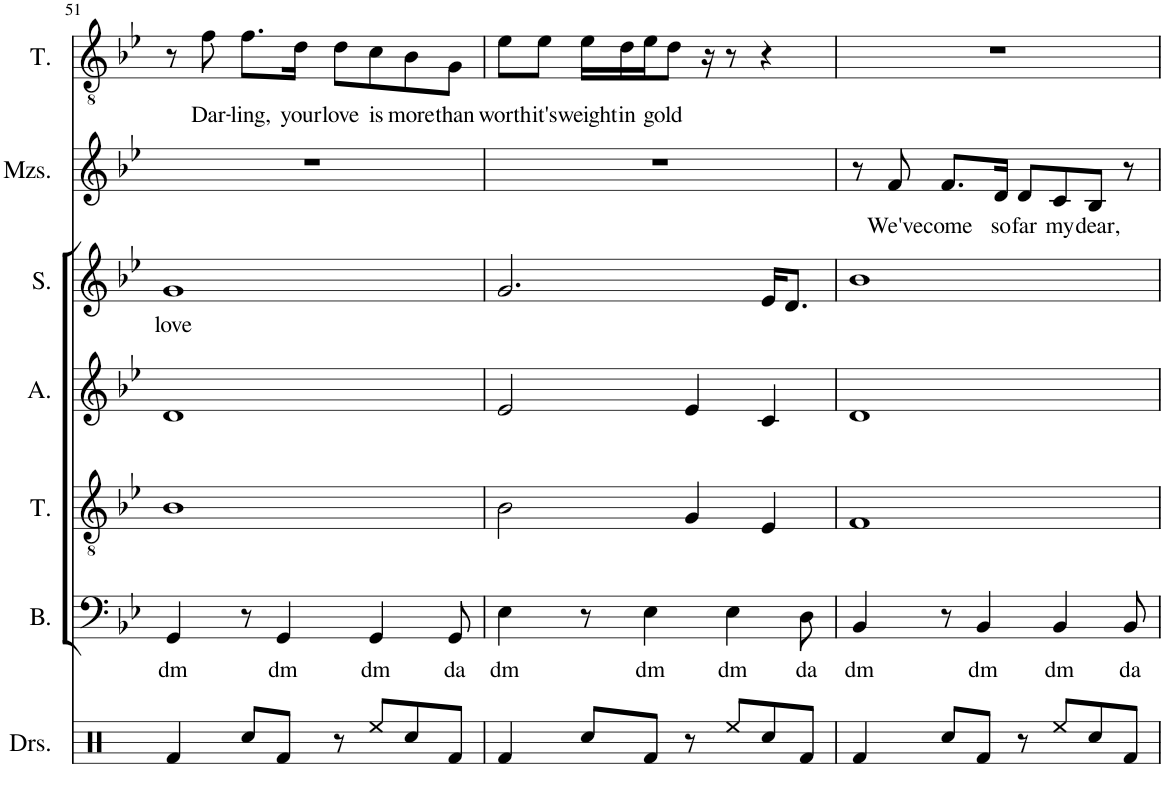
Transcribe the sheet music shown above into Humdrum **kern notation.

**kern	**kern	**text	**kern	**kern	**kern	**text	**kern	**text	**kern	**text
*part7	*part6	*part6	*part5	*part4	*part3	*part3	*part2	*part2	*part1	*part1
*staff7	*staff6	*staff6	*staff5	*staff4	*staff3	*staff3	*staff2	*staff2	*staff1	*staff1
*I"Drumset	*I"Bass	*	*I"Tenor	*I"Alto	*I"Soprano	*	*I"Mezzo-soprano	*	*I"Tenor	*
*I'Drs.	*I'B.	*	*I'T.	*I'A.	*I'S.	*	*I'Mzs.	*	*I'T.	*
!!LO:PB:g=z
*clefX	*clefF4	*	*clefGv2	*clefG2	*clefG2	*	*clefG2	*	*clefGv2	*
*k[]	*k[b-e-]	*	*k[b-e-]	*k[b-e-]	*k[b-e-]	*	*k[b-e-]	*	*k[b-e-]	*
*M4/4	*M4/4	*	*M4/4	*M4/4	*M4/4	*	*M4/4	*	*M4/4	*
=51	=51	=51	=51	=51	=51	=51	=51	=51	=51	=51
!	!	!LO:LY:b	!	!	!	!LO:LY:b	!	!	!	!
4Rf/	4GG/	dm	1B-	1d	1g	love	1r	.	8r	.
!	!	!	!	!	!	!	!	!	!	!LO:LY:b
.	.	.	.	.	.	.	.	.	8f\	Dar-
!	!	!	!	!	!	!	!	!	!	!LO:LY:b
8Rcc/L	8r	.	.	.	.	.	.	.	8.f\L	-ling,
!	!	!LO:LY:b	!	!	!	!	!	!	!	!
8Rf/J	4GG/	dm	.	.	.	.	.	.	.	.
!	!	!	!	!	!	!	!	!	!	!LO:LY:b
.	.	.	.	.	.	.	.	.	16d\Jk	your
!	!	!	!	!	!	!	!	!	!	!LO:LY:b
8r	.	.	.	.	.	.	.	.	8d\L	love
!	!	!LO:LY:b	!	!	!	!	!	!	!	!LO:LY:b
8Ree/L	4GG/	dm	.	.	.	.	.	.	8c\	is
!	!	!	!	!	!	!	!	!	!	!LO:LY:b
8Rcc/	.	.	.	.	.	.	.	.	8B-\	more
!	!	!LO:LY:b	!	!	!	!	!	!	!	!LO:LY:b
8Rf/J	8GG/	da	.	.	.	.	.	.	8G\J	than
=52	=52	=52	=52	=52	=52	=52	=52	=52	=52	=52
!	!	!LO:LY:b	!	!	!	!	!	!	!	!LO:LY:b
4Rf/	4E-\	dm	2B-\	2e-/	2.g/	.	1r	.	8e-\L	worth
!	!	!	!	!	!	!	!	!	!	!LO:LY:b
.	.	.	.	.	.	.	.	.	8e-\J	it's
!	!	!	!	!	!	!	!	!	!	!LO:LY:b
8Rcc/L	8r	.	.	.	.	.	.	.	16e-\LL	weight
!	!	!	!	!	!	!	!	!	!	!LO:LY:b
.	.	.	.	.	.	.	.	.	16d\	in
!	!	!LO:LY:b	!	!	!	!	!	!	!	!LO:LY:b
8Rf/J	4E-\	dm	.	.	.	.	.	.	16e-\J	gold
.	.	.	.	.	.	.	.	.	8d\J	.
8r	.	.	4G/	4e-/	.	.	.	.	.	.
.	.	.	.	.	.	.	.	.	16r	.
!	!	!LO:LY:b	!	!	!	!	!	!	!	!
8Ree/L	4E-\	dm	.	.	.	.	.	.	8r	.
8Rcc/	.	.	4E-/	4c/	16e-/KL	.	.	.	4r	.
.	.	.	.	.	8.d/J	.	.	.	.	.
!	!	!LO:LY:b	!	!	!	!	!	!	!	!
8Rf/J	8D\	da	.	.	.	.	.	.	.	.
=53	=53	=53	=53	=53	=53	=53	=53	=53	=53	=53
!	!	!LO:LY:b	!	!	!	!	!	!	!	!
4Rf/	4BB-/	dm	1F	1d	1b-	.	8r	.	1r	.
!	!	!	!	!	!	!	!	!LO:LY:b	!	!
.	.	.	.	.	.	.	8f/	We've	.	.
!	!	!	!	!	!	!	!	!LO:LY:b	!	!
8Rcc/L	8r	.	.	.	.	.	8.f/L	come	.	.
!	!	!LO:LY:b	!	!	!	!	!	!	!	!
8Rf/J	4BB-/	dm	.	.	.	.	.	.	.	.
!	!	!	!	!	!	!	!	!LO:LY:b	!	!
.	.	.	.	.	.	.	16d/Jk	so	.	.
!	!	!	!	!	!	!	!	!LO:LY:b	!	!
8r	.	.	.	.	.	.	8d/L	far	.	.
!	!	!LO:LY:b	!	!	!	!	!	!LO:LY:b	!	!
8Ree/L	4BB-/	dm	.	.	.	.	8c/	my	.	.
!	!	!	!	!	!	!	!	!LO:LY:b	!	!
8Rcc/	.	.	.	.	.	.	8B-/J	dear,	.	.
!	!	!LO:LY:b	!	!	!	!	!	!	!	!
8Rf/J	8BB-/	da	.	.	.	.	8r	.	.	.
=	=	=	=	=	=	=	=	=	=	=
*-	*-	*-	*-	*-	*-	*-	*-	*-	*-	*-
